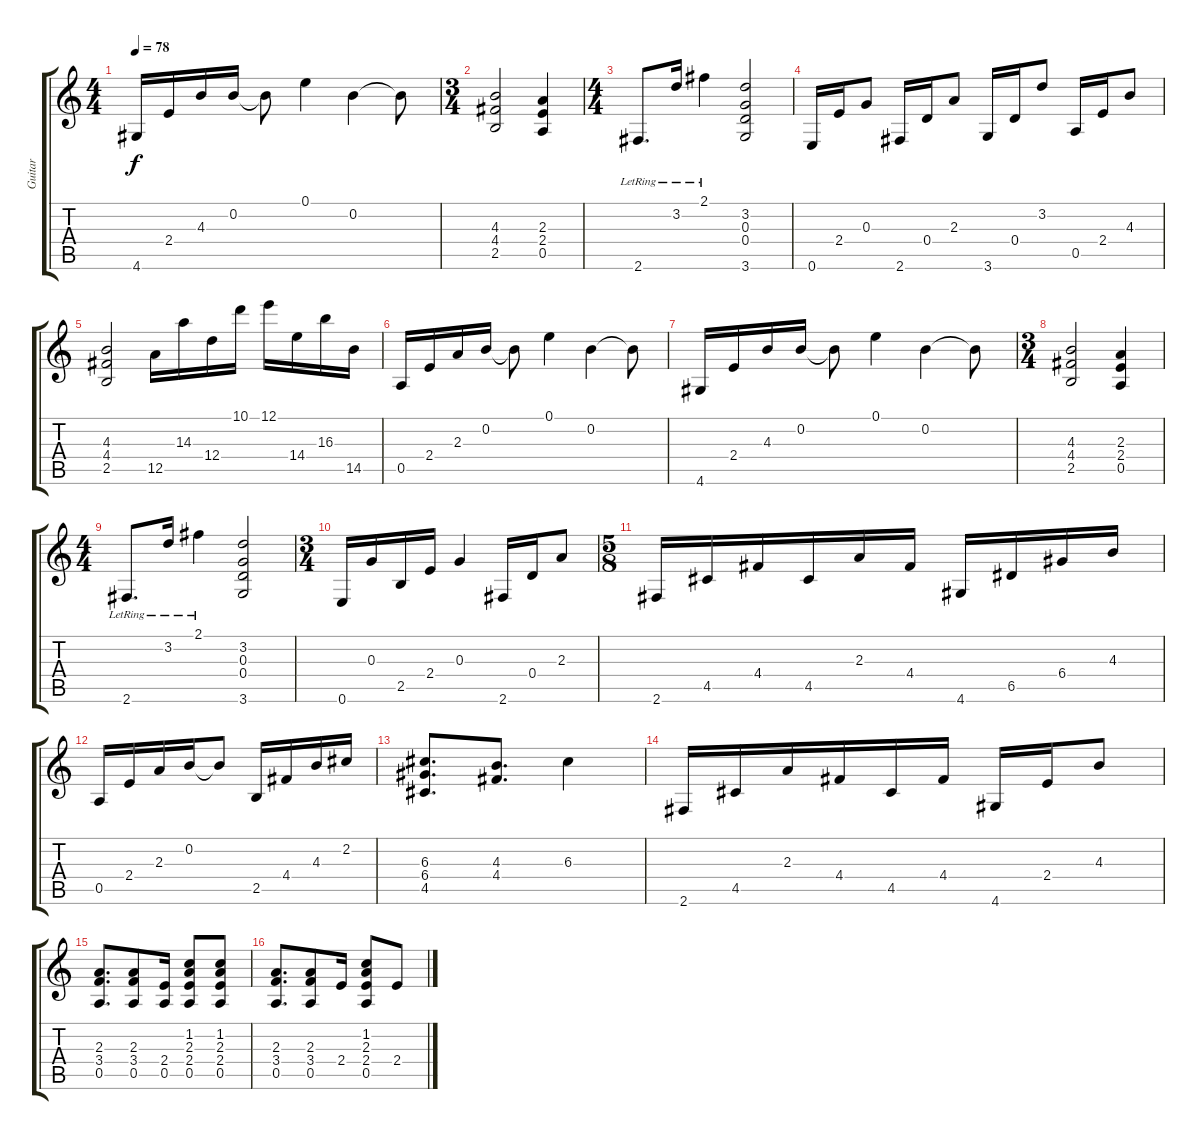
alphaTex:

\track ("Guitar" "Guitar") {instrument distortionguitar}
\staff {score tabs}
\tuning (E4 B3 G3 D3 A2 E2) {hide}
\ts (4 4)
\tempo 78
\clef g2
\ks c
4.6.16{dy f} 2.4.16 4.3.16 0.2.16 0.2{t}.8 0.1.4 0.2.4 0.2{t}.8 |
\ts (3 4)
(4.3 4.4 2.5).2 (2.3 2.4 0.5).4 |
\ts (4 4)
2.6{lr}.8{d} 3.2{lr}.16 2.1{lr}.4 (3.2 0.3 0.4 3.6).2 |
0.6.16 2.4.16 0.3.8 2.6.16 0.4.16 2.3.8 3.6.16 0.4.16 3.2.8 0.5.16 2.4.16 4.3.8 |
(4.3 4.4 2.5).2 12.5.16 14.3.16 12.4.16 10.1.16 12.1.16 14.4.16 16.3.16 14.5.16 |
0.5.16 2.4.16 2.3.16 0.2.16 0.2{t}.8 0.1.4 0.2.4 0.2{t}.8 |
4.6.16 2.4.16 4.3.16 0.2.16 0.2{t}.8 0.1.4 0.2.4 0.2{t}.8 |
\ts (3 4)
(4.3 4.4 2.5).2 (2.3 2.4 0.5).4 |
\ts (4 4)
2.6{lr}.8{d} 3.2{lr}.16 2.1{lr}.4 (3.2 0.3 0.4 3.6).2 |
\ts (3 4)
0.6.16 0.3.16 2.5.16 2.4.16 0.3.4 2.6.16 0.4.16 2.3.8 |
\ts (5 8)
2.6.16 4.5.16 4.4.16 4.5.16 2.3.16 4.4.16 4.6.16 6.5.16 6.4.16 4.3.16 |
0.5.16 2.4.16 2.3.16 0.2.16 0.2{t}.8 2.5.16 4.4.16 4.3.16 2.2.16 |
(6.3 6.4 4.5).8{d} (4.3 4.4).8{d} 6.3.4 |
2.6.16 4.5.16 2.3.16 4.4.16 4.5.16 4.4.16 4.6.16 2.4.16 4.3.8 |
(2.3 3.4 0.5).8{d} (2.3 3.4 0.5).8 (2.4 0.5).16 (1.2 2.3 2.4 0.5).8 (1.2 2.3 2.4 0.5).8 |
(2.3 3.4 0.5).8{d} (2.3 3.4 0.5).8 2.4.16 (1.2 2.3 2.4 0.5).8 2.4.8
